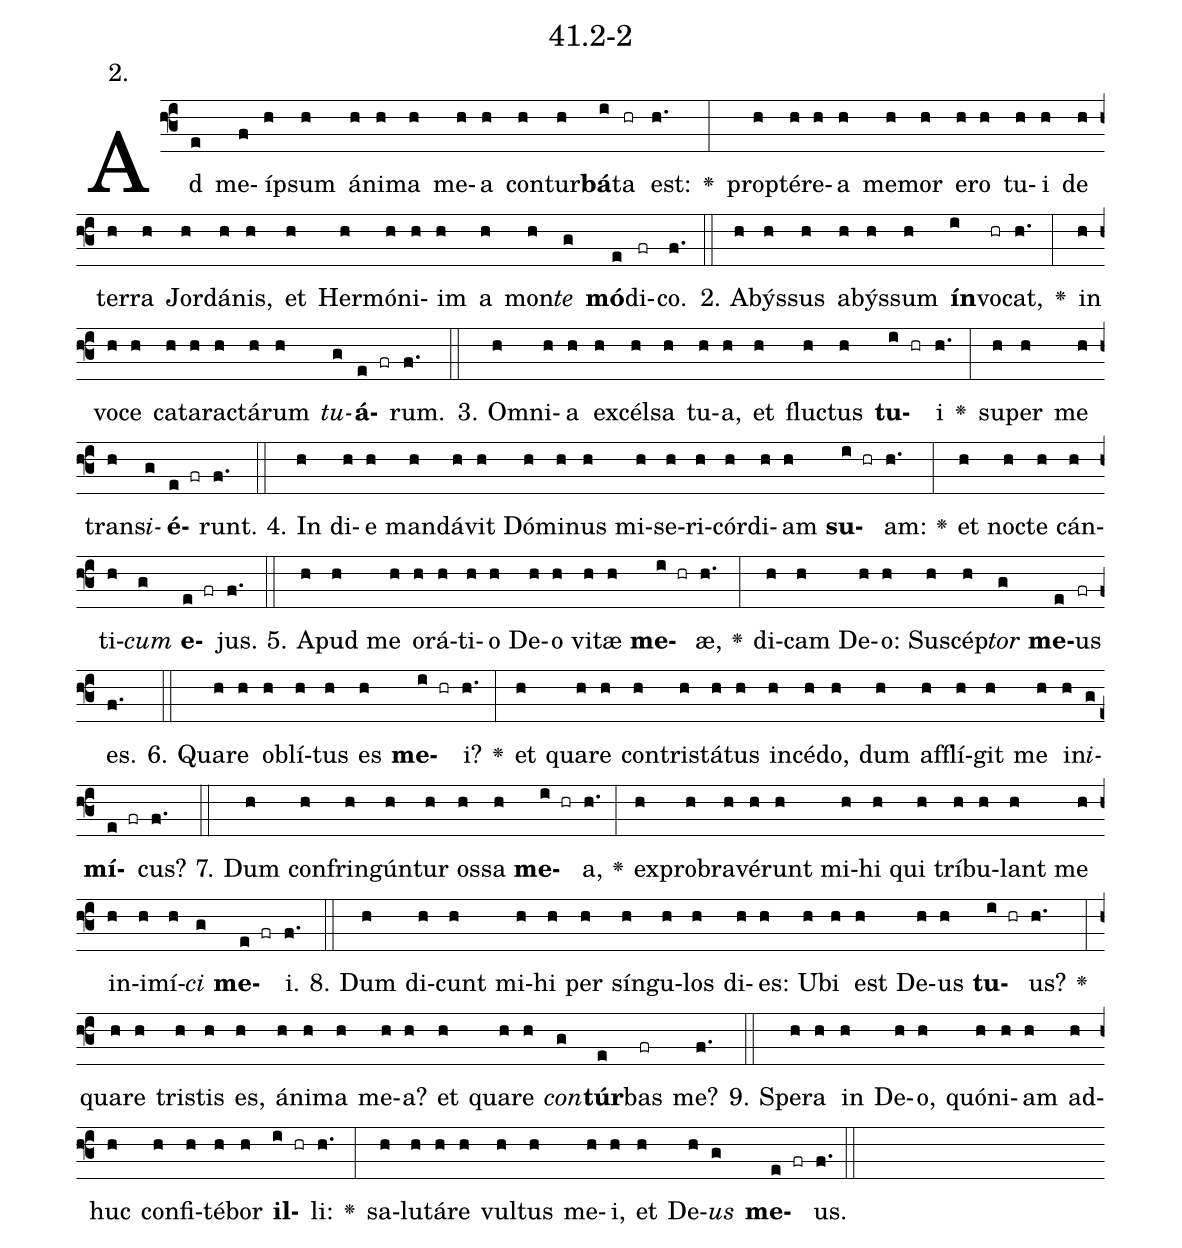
name: 41.2-2;
annotation: 2.;
%%
(f3)Ad(e) me(f)íp(h)sum(h) á(h)ni(h)ma(h) me(h)a(h) con(h)tur(h)<b>bá</b>(i)ta(hr) est:(h.) <v>\greheightstar</v>(:) prop(h)tér(h)e(h)a(h) me(h)mor(h) e(h)ro(h) tu(h)i(h) de(h) ter(h)ra(h) Jor(h)dá(h)nis,(h) et(h) Her(h)mó(h)ni(h)im(h) a(h) mon(h)<i>te</i>(g) <b>mó</b>(e)di(fr)co.(f.) (::)
2. A(h)býs(h)sus(h) a(h)býs(h)sum(h) <b>ín</b>(i)vo(hr)cat,(h.) <v>\greheightstar</v>(:) in(h) vo(h)ce(h) ca(h)ta(h)rac(h)tá(h)rum(h) <i>tu</i>(g)<b>á</b>(e fr)rum.(f.) (::)
3. Om(h)ni(h)a(h) ex(h)cél(h)sa(h) tu(h)a,(h) et(h) fluc(h)tus(h) <b>tu</b>(i hr)i(h.) <v>\greheightstar</v>(:) su(h)per(h) me(h) trans(h)<i>i</i>(g)<b>é</b>(e fr)runt.(f.) (::)
4. In(h) di(h)e(h) man(h)dá(h)vit(h) Dó(h)mi(h)nus(h) mi(h)se(h)ri(h)cór(h)di(h)am(h) <b>su</b>(i hr)am:(h.) <v>\greheightstar</v>(:) et(h) noc(h)te(h) cán(h)ti(h)<i>cum</i>(g) <b>e</b>(e fr)jus.(f.) (::)
5. A(h)pud(h) me(h) o(h)rá(h)ti(h)o(h) De(h)o(h) vi(h)tæ(h) <b>me</b>(i hr)æ,(h.) <v>\greheightstar</v>(:) di(h)cam(h) De(h)o:(h) Su(h)scép(h)<i>tor</i>(g) <b>me</b>(e)us(fr) es.(f.) (::)
6. Qua(h)re(h) ob(h)lí(h)tus(h) es(h) <b>me</b>(i hr)i?(h.) <v>\greheightstar</v>(:) et(h) qua(h)re(h) con(h)tris(h)tá(h)tus(h) in(h)cé(h)do,(h) dum(h) af(h)flí(h)git(h) me(h) in(h)<i>i</i>(g)<b>mí</b>(e fr)cus?(f.) (::)
7. Dum(h) con(h)frin(h)gún(h)tur(h) os(h)sa(h) <b>me</b>(i hr)a,(h.) <v>\greheightstar</v>(:) ex(h)pro(h)bra(h)vé(h)runt(h) mi(h)hi(h) qui(h) trí(h)bu(h)lant(h) me(h) in(h)i(h)mí(h)<i>ci</i>(g) <b>me</b>(e fr)i.(f.) (::)
8. Dum(h) di(h)cunt(h) mi(h)hi(h) per(h) sín(h)gu(h)los(h) di(h)es:(h) U(h)bi(h) est(h) De(h)us(h) <b>tu</b>(i hr)us?(h.) <v>\greheightstar</v>(:) qua(h)re(h) tris(h)tis(h) es,(h) á(h)ni(h)ma(h) me(h)a?(h) et(h) qua(h)re(h) <i>con</i>(g)<b>túr</b>(e)bas(fr) me?(f.) (::)
9. Spe(h)ra(h) in(h) De(h)o,(h) quón(h)i(h)am(h) ad(h)huc(h) con(h)fi(h)té(h)bor(h) <b>il</b>(i hr)li:(h.) <v>\greheightstar</v>(:) sa(h)lu(h)tá(h)re(h) vul(h)tus(h) me(h)i,(h) et(h) De(h)<i>us</i>(g) <b>me</b>(e fr)us.(f.) (::)
